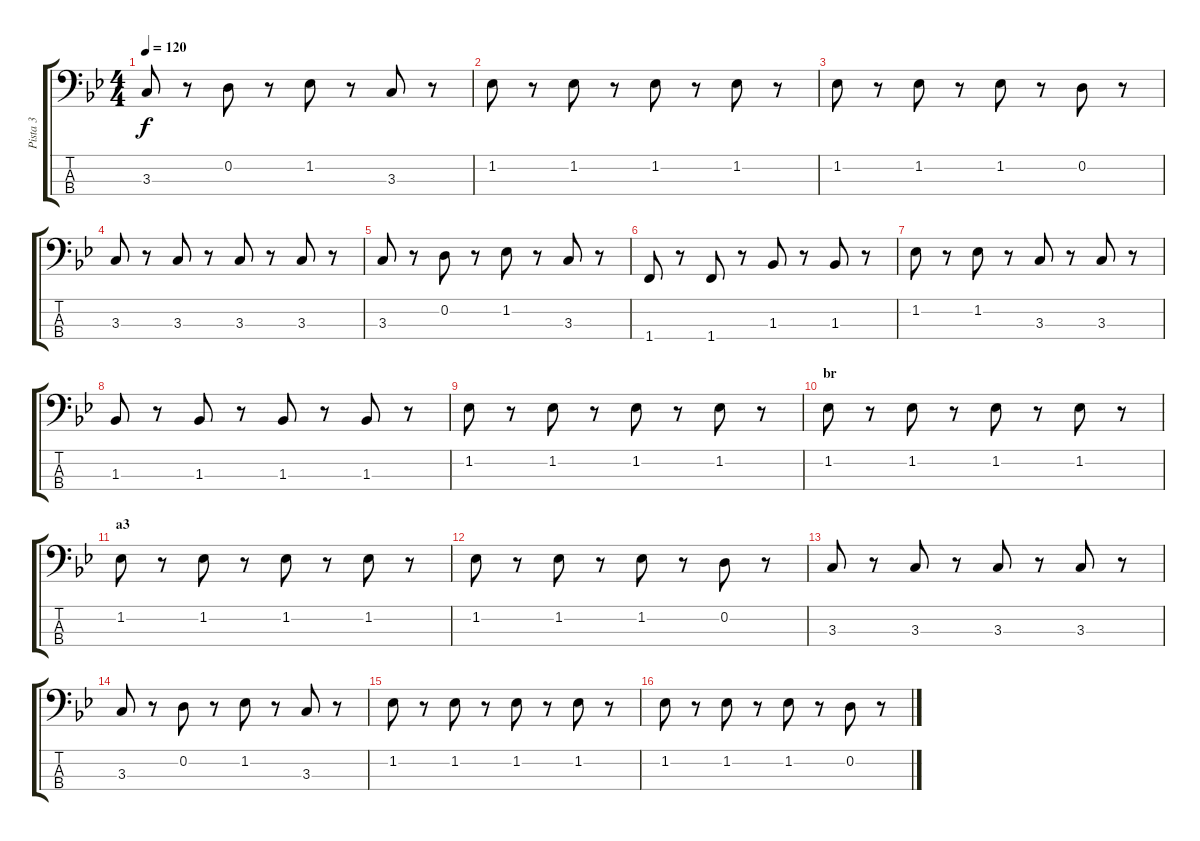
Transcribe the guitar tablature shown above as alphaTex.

\track ("Pista 3" "Pista 3") {instrument fretlessbass}
\staff {score tabs}
\tuning (G2 D2 A1 E1) {hide}
\ts (4 4)
\tempo 120
\clef f4
\ks bb
3.3.8{dy f} r.8 0.2.8 r.8 1.2.8 r.8 3.3.8 r.8 |
1.2.8 r.8 1.2.8 r.8 1.2.8 r.8 1.2.8 r.8 |
1.2.8 r.8 1.2.8 r.8 1.2.8 r.8 0.2.8 r.8 |
3.3.8 r.8 3.3.8 r.8 3.3.8 r.8 3.3.8 r.8 |
3.3.8 r.8 0.2.8 r.8 1.2.8 r.8 3.3.8 r.8 |
1.4.8 r.8 1.4.8 r.8 1.3.8 r.8 1.3.8 r.8 |
1.2.8 r.8 1.2.8 r.8 3.3.8 r.8 3.3.8 r.8 |
1.3.8 r.8 1.3.8 r.8 1.3.8 r.8 1.3.8 r.8 |
1.2.8 r.8 1.2.8 r.8 1.2.8 r.8 1.2.8 r.8 |
\section ("" "br")
1.2.8 r.8 1.2.8 r.8 1.2.8 r.8 1.2.8 r.8 |
\section ("" "a3")
1.2.8 r.8 1.2.8 r.8 1.2.8 r.8 1.2.8 r.8 |
1.2.8 r.8 1.2.8 r.8 1.2.8 r.8 0.2.8 r.8 |
3.3.8 r.8 3.3.8 r.8 3.3.8 r.8 3.3.8 r.8 |
3.3.8 r.8 0.2.8 r.8 1.2.8 r.8 3.3.8 r.8 |
1.2.8 r.8 1.2.8 r.8 1.2.8 r.8 1.2.8 r.8 |
1.2.8 r.8 1.2.8 r.8 1.2.8 r.8 0.2.8 r.8
